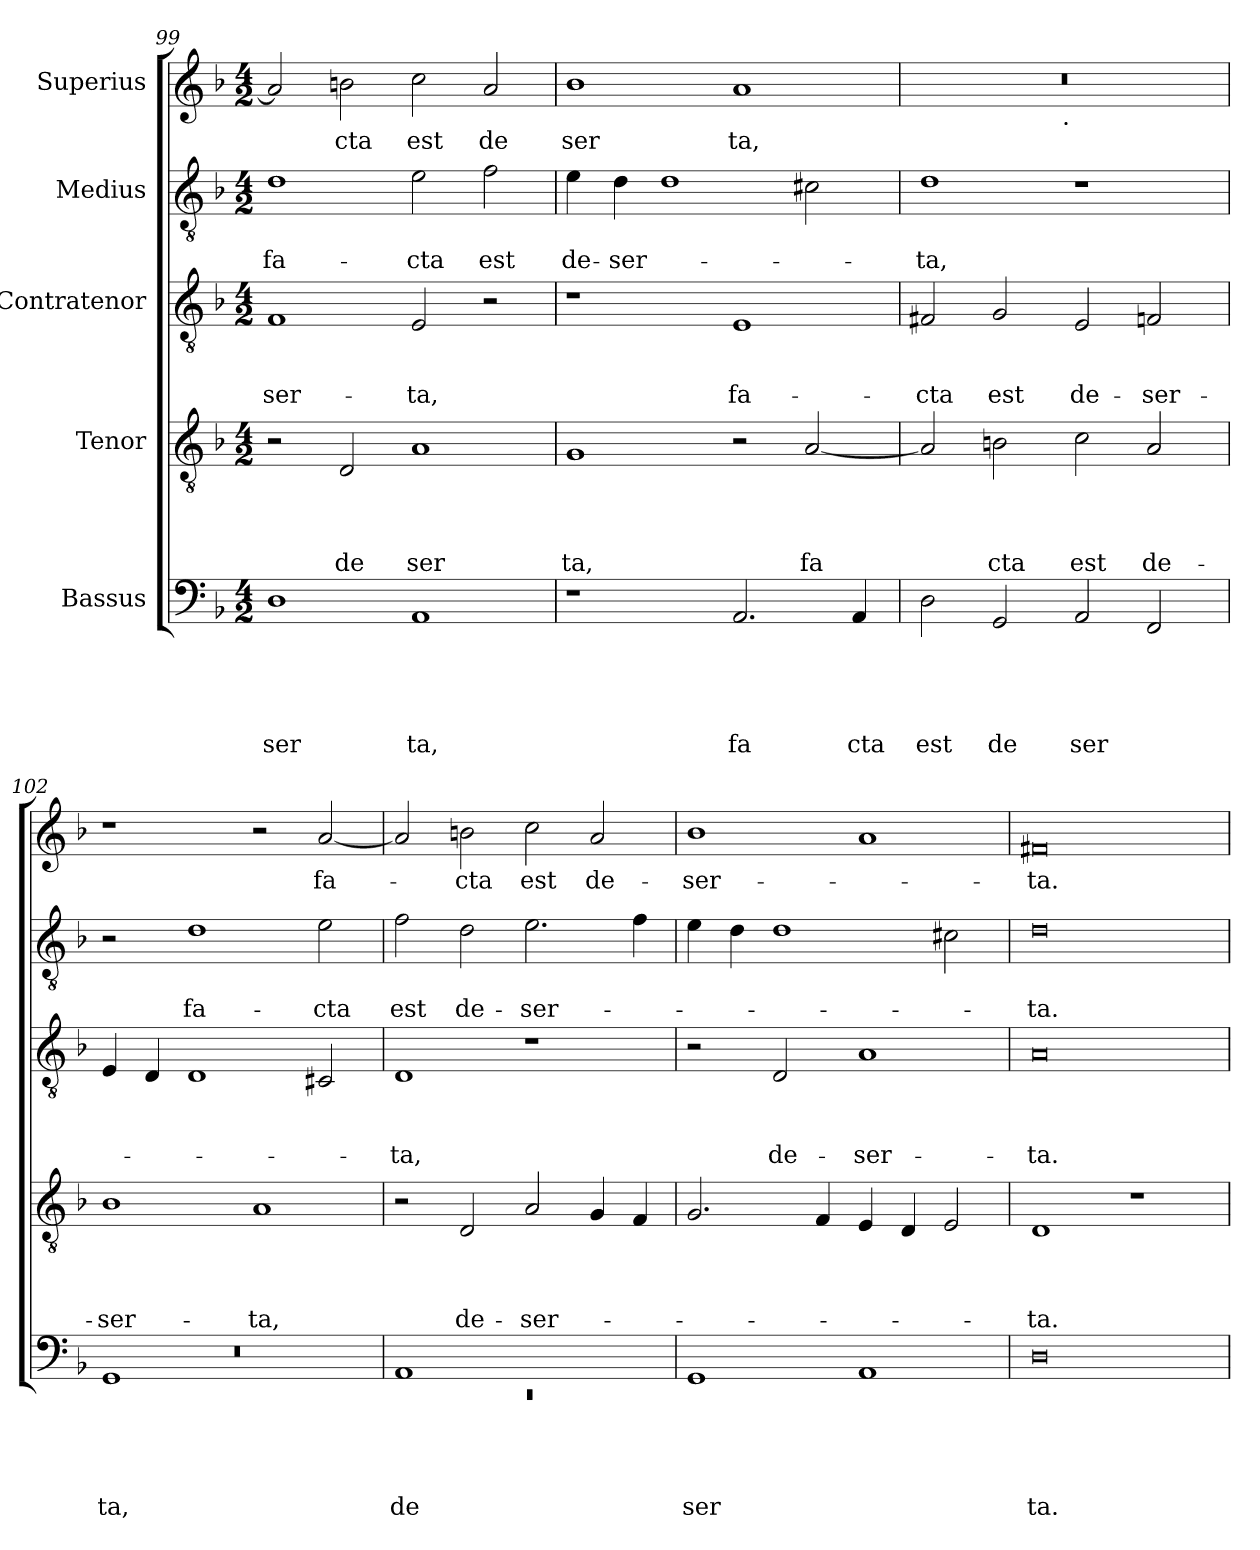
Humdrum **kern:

**kern	**text	**text	**text	**text	**text	**kern	**text	**text	**text	**text	**kern	**text	**text	**text	**kern	**text	**text	**kern	**text
*part5	*part5	*part5	*part5	*part5	*part5	*part4	*part4	*part4	*part4	*part4	*part3	*part3	*part3	*part3	*part2	*part2	*part2	*part1	*part1
*staff5	*staff5	*staff5	*staff5	*staff5	*staff5	*staff4	*staff4	*staff4	*staff4	*staff4	*staff3	*staff3	*staff3	*staff3	*staff2	*staff2	*staff2	*staff1	*staff1
*I"Bassus	*	*	*	*	*	*I"Tenor	*	*	*	*	*I"Contratenor	*	*	*	*I"Medius	*	*	*I"Superius	*
*clefF4	*	*	*	*	*	*clefGv2	*	*	*	*	*clefGv2	*	*	*	*clefGv2	*	*	*clefG2	*
*ITrd-3c-5	*	*	*	*	*	*	*	*	*	*	*ITrd-3c-5	*	*	*	*ITrd-3c-5	*	*	*ITrd-3c-5	*
*k[b-e-]	*	*	*	*	*	*k[b-]	*	*	*	*	*k[b-e-]	*	*	*	*k[b-e-]	*	*	*k[b-e-]	*
*B-:	*	*	*	*	*	*F:	*	*	*	*	*B-:	*	*	*	*B-:	*	*	*B-:	*
*M4/2	*	*	*	*	*	*M4/2	*	*	*	*	*M4/2	*	*	*	*M4/2	*	*	*M4/2	*
=99	=99	=99	=99	=99	=99	=99	=99	=99	=99	=99	=99	=99	=99	=99	=99	=99	=99	=99	=99
!	!	!	!	!	!LO:LY:b	!	!	!	!	!	!	!	!	!LO:LY:b	!	!	!LO:LY:b	!	!
1G	.	.	.	.	ser	2r	.	.	.	.	1B-	.	.	-ser-	1g	.	fa-	2dd/]	.
!	!	!	!	!	!	!	!	!	!	!LO:LY:b	!	!	!	!	!	!	!	!	!LO:LY:b
.	.	.	.	.	.	2D/	.	.	.	de	.	.	.	.	.	.	.	2een\	cta
!	!	!	!	!	!LO:LY:b	!	!	!	!	!LO:LY:b	!	!	!	!LO:LY:b	!	!	!LO:LY:b	!	!LO:LY:b
1D	.	.	.	.	ta,	1A	.	.	.	ser	2A/	.	.	-ta,	2a\	.	-cta	2ff\	est
!	!	!	!	!	!	!	!	!	!	!	!	!	!	!	!	!	!LO:LY:b	!	!LO:LY:b
.	.	.	.	.	.	.	.	.	.	.	2r	.	.	.	2b-\	.	est	2dd/	de
=100	=100	=100	=100	=100	=100	=100	=100	=100	=100	=100	=100	=100	=100	=100	=100	=100	=100	=100	=100
!	!	!	!	!	!	!	!	!	!	!LO:LY:b	!	!	!	!	!	!	!LO:LY:b	!	!LO:LY:b
1r	.	.	.	.	.	1G	.	.	.	ta,	1r	.	.	.	4a\	.	de-	1ee-	ser
!	!	!	!	!	!	!	!	!	!	!	!	!	!	!	!	!	!LO:LY:b	!	!
.	.	.	.	.	.	.	.	.	.	.	.	.	.	.	4g\	.	-ser-	.	.
.	.	.	.	.	.	.	.	.	.	.	.	.	.	.	1g	.	.	.	.
!	!	!	!	!	!LO:LY:b	!	!	!	!	!	!	!	!	!LO:LY:b	!	!	!	!	!LO:LY:b
2.D/	.	.	.	.	fa	2r	.	.	.	.	1A	.	.	fa-	.	.	.	1dd	ta,
!	!	!	!	!	!	!	!	!	!	!LO:LY:b	!	!	!	!	!	!	!	!	!
.	.	.	.	.	.	[<2A/	.	.	.	fa	.	.	.	.	2f#X\	.	.	.	.
!	!	!	!	!	!LO:LY:b	!	!	!	!	!	!	!	!	!	!	!	!	!	!
4D/	.	.	.	.	cta	.	.	.	.	.	.	.	.	.	.	.	.	.	.
!!LO:LB:g=z
=101	=101	=101	=101	=101	=101	=101	=101	=101	=101	=101	=101	=101	=101	=101	=101	=101	=101	=101	=101
!	!	!	!	!	!LO:LY:b	!	!	!	!	!	!	!	!	!LO:LY:b	!	!	!LO:LY:b	!	!
*	*	*	*	*	*	*	*	*	*	*	*	*	*	*	*	*	*	*^	*
2G\	.	.	.	.	est	2A/]	.	.	.	.	2Bn/	.	.	-cta	1g	.	-ta,	0r	2ryy	.
!	!	!	!	!	!LO:LY:b	!	!	!	!	!LO:LY:b	!	!	!	!LO:LY:b	!	!	!	!	!	!
2C/	.	.	.	.	de	2Bn\	.	.	.	cta	2c/	.	.	est	.	.	.	.	4...ryy	.
!	!	!	!	!	!	!	!	!	!	!	!	!	!	!	!	!	!	!	!LO:TX:b:t=.	!
.	.	.	.	.	.	.	.	.	.	.	.	.	.	.	.	.	.	.	1ryy	.
!	!	!	!	!	!LO:LY:b	!	!	!	!	!LO:LY:b	!	!	!	!LO:LY:b	!	!	!	!	!	!
2D/	.	.	.	.	ser	2c\	.	.	.	est	2A/	.	.	de-	1r	.	.	.	.	.
!	!	!	!	!	!	!	!	!	!	!LO:LY:b	!	!	!	!LO:LY:b	!	!	!	!	!	!
2BB-/	.	.	.	.	.	2A/	.	.	.	de-	2B-X/	.	.	-ser-	.	.	.	.	.	.
.	.	.	.	.	.	.	.	.	.	.	.	.	.	.	.	.	.	.	32ryy	.
=102	=102	=102	=102	=102	=102	=102	=102	=102	=102	=102	=102	=102	=102	=102	=102	=102	=102	=102	=102	=102
*^	*	*	*	*	*	*	*	*	*	*	*	*	*	*	*	*	*	*	*	*
*	*^	*	*	*	*	*	*	*	*	*	*	*	*	*	*	*	*	*	*	*	*
!	!	!LO:N:vis=1	!	!	!	!	!LO:LY:b	!	!	!	!	!LO:LY:b	!	!	!	!	!	!	!	!	!	!
*	*	*	*	*	*	*	*	*	*	*	*	*	*	*	*	*	*	*	*	*v	*v	*
0ryy	1C	0r	.	.	.	.	ta,	1B-	.	.	.	-ser-	4A/	.	.	.	2r	.	.	1r	.
.	.	.	.	.	.	.	.	.	.	.	.	.	4G/	.	.	.	.	.	.	.	.
!	!	!	!	!	!	!	!	!	!	!	!	!	!	!	!	!	!	!	!LO:LY:b	!	!
.	.	.	.	.	.	.	.	.	.	.	.	.	1G	.	.	.	1g	.	fa-	.	.
!	!	!	!	!	!	!	!	!	!	!	!	!LO:LY:b	!	!	!	!	!	!	!	!	!
.	1ryy	.	.	.	.	.	.	1A	.	.	.	-ta,	.	.	.	.	.	.	.	2r	.
!	!	!	!	!	!	!	!	!	!	!	!	!	!	!	!	!	!	!	!LO:LY:b	!	!LO:LY:b
.	.	.	.	.	.	.	.	.	.	.	.	.	2F#X/	.	.	.	2a\	.	-cta	[<2dd/	fa-
=103	=103	=103	=103	=103	=103	=103	=103	=103	=103	=103	=103	=103	=103	=103	=103	=103	=103	=103	=103	=103	=103
!	!LO:N:vis=1	!	!	!	!	!	!LO:LY:b	!	!	!	!	!	!	!	!	!LO:LY:b	!	!	!LO:LY:b	!	!
0ryy	0rEE	1D	.	.	.	.	de	2r	.	.	.	.	1G	.	.	-ta,	2b-\	.	est	2dd/]	.
!	!	!	!	!	!	!	!	!	!	!	!	!LO:LY:b	!	!	!	!	!	!	!LO:LY:b	!	!LO:LY:b
.	.	.	.	.	.	.	.	2D/	.	.	.	de-	.	.	.	.	2g\	.	de-	2een\	-cta
!	!	!	!	!	!	!	!	!	!	!	!	!LO:LY:b	!	!	!	!	!	!	!LO:LY:b	!	!LO:LY:b
.	.	1ryy	.	.	.	.	.	2A/	.	.	.	-ser-	1r	.	.	.	2.a\	.	-ser-	2ff\	est
!	!	!	!	!	!	!	!	!	!	!	!	!	!	!	!	!	!	!	!	!	!LO:LY:b
.	.	.	.	.	.	.	.	4G/	.	.	.	.	.	.	.	.	.	.	.	2dd/	de-
.	.	.	.	.	.	.	.	4F/	.	.	.	.	.	.	.	.	4b-\	.	.	.	.
*v	*v	*v	*	*	*	*	*	*	*	*	*	*	*	*	*	*	*	*	*	*	*
=104	=104	=104	=104	=104	=104	=104	=104	=104	=104	=104	=104	=104	=104	=104	=104	=104	=104	=104	=104
!	!	!	!	!	!LO:LY:b	!	!	!	!	!	!	!	!	!	!	!	!	!	!LO:LY:b
1C	.	.	.	.	ser	2.G/	.	.	.	.	2r	.	.	.	4a\	.	.	1ee-	-ser-
.	.	.	.	.	.	.	.	.	.	.	.	.	.	.	4g\	.	.	.	.
!	!	!	!	!	!	!	!	!	!	!	!	!	!	!LO:LY:b	!	!	!	!	!
.	.	.	.	.	.	.	.	.	.	.	2G/	.	.	de-	1g	.	.	.	.
.	.	.	.	.	.	4F/	.	.	.	.	.	.	.	.	.	.	.	.	.
!	!	!	!	!	!	!	!	!	!	!	!	!	!	!LO:LY:b	!	!	!	!	!
1D	.	.	.	.	.	4E/	.	.	.	.	1d	.	.	-ser-	.	.	.	1dd	.
.	.	.	.	.	.	4D/	.	.	.	.	.	.	.	.	.	.	.	.	.
.	.	.	.	.	.	2E/	.	.	.	.	.	.	.	.	2f#X\	.	.	.	.
=105	=105	=105	=105	=105	=105	=105	=105	=105	=105	=105	=105	=105	=105	=105	=105	=105	=105	=105	=105
!	!	!	!	!	!LO:LY:b	!	!	!	!	!LO:LY:b	!	!	!	!LO:LY:b	!	!	!LO:LY:b	!	!LO:LY:b
0G	.	.	.	.	ta.	1D	.	.	.	-ta.	0d	.	.	-ta.	0g	.	-ta.	0bn	-ta.
.	.	.	.	.	.	1r	.	.	.	.	.	.	.	.	.	.	.	.	.
=	=	=	=	=	=	=	=	=	=	=	=	=	=	=	=	=	=	=	=
*-	*-	*-	*-	*-	*-	*-	*-	*-	*-	*-	*-	*-	*-	*-	*-	*-	*-	*-	*-
